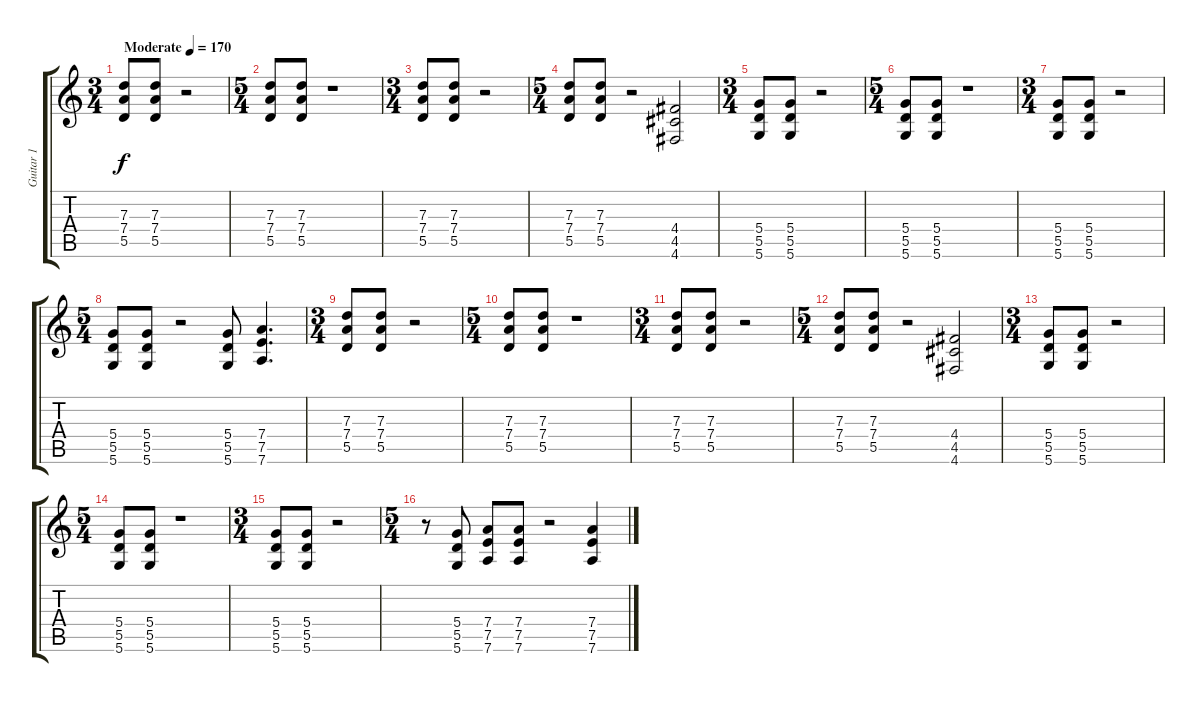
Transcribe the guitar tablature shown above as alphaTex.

\track ("Guitar 1" "Guitar 1") {instrument distortionguitar}
\staff {score tabs}
\tuning (E4 B3 G3 D3 A2 D2) {hide}
\ts (3 4)
\tempo (170 "Moderate")
\clef g2
\ks c
(7.3 7.4 5.5).8{dy f instrument distortionguitar} (7.3 7.4 5.5).8 r.2 |
\ts (5 4)
(7.3 7.4 5.5).8 (7.3 7.4 5.5).8 r.1 |
\ts (3 4)
(7.3 7.4 5.5).8 (7.3 7.4 5.5).8 r.2 |
\ts (5 4)
(7.3 7.4 5.5).8 (7.3 7.4 5.5).8 r.2 (4.4 4.5 4.6).2 |
\ts (3 4)
(5.4 5.5 5.6).8 (5.4 5.5 5.6).8 r.2 |
\ts (5 4)
(5.4 5.5 5.6).8 (5.4 5.5 5.6).8 r.1 |
\ts (3 4)
(5.4 5.5 5.6).8 (5.4 5.5 5.6).8 r.2 |
\ts (5 4)
(5.4 5.5 5.6).8 (5.4 5.5 5.6).8 r.2 (5.4 5.5 5.6).8 (7.4 7.5 7.6).4{d} |
\ts (3 4)
(7.3 7.4 5.5).8 (7.3 7.4 5.5).8 r.2 |
\ts (5 4)
(7.3 7.4 5.5).8 (7.3 7.4 5.5).8 r.1 |
\ts (3 4)
(7.3 7.4 5.5).8 (7.3 7.4 5.5).8 r.2 |
\ts (5 4)
(7.3 7.4 5.5).8 (7.3 7.4 5.5).8 r.2 (4.4 4.5 4.6).2 |
\ts (3 4)
(5.4 5.5 5.6).8 (5.4 5.5 5.6).8 r.2 |
\ts (5 4)
(5.4 5.5 5.6).8 (5.4 5.5 5.6).8 r.1 |
\ts (3 4)
(5.4 5.5 5.6).8 (5.4 5.5 5.6).8 r.2 |
\ts (5 4)
r.8 (5.4 5.5 5.6).8 (7.4 7.5 7.6).8 (7.4 7.5 7.6).8 r.2 (7.4 7.5 7.6).4
